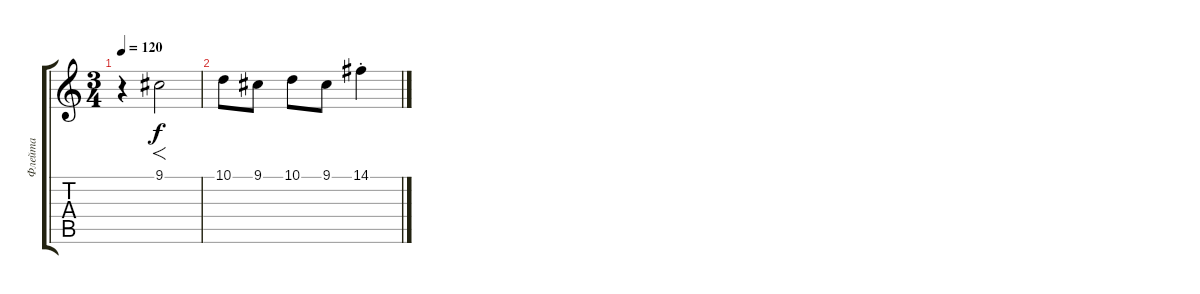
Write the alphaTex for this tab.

\track ("Флейта" "Флейта") {instrument flute}
\staff {score tabs}
\tuning (E4 B3 G3 D3 A2 E2) {hide}
\ts (3 4)
\tempo 120
\clef g2
\ks c
r.4{dy ff} 9.1.2{f dy f} |
10.1.8 9.1.8 10.1.8 9.1.8 14.1{st}.4
